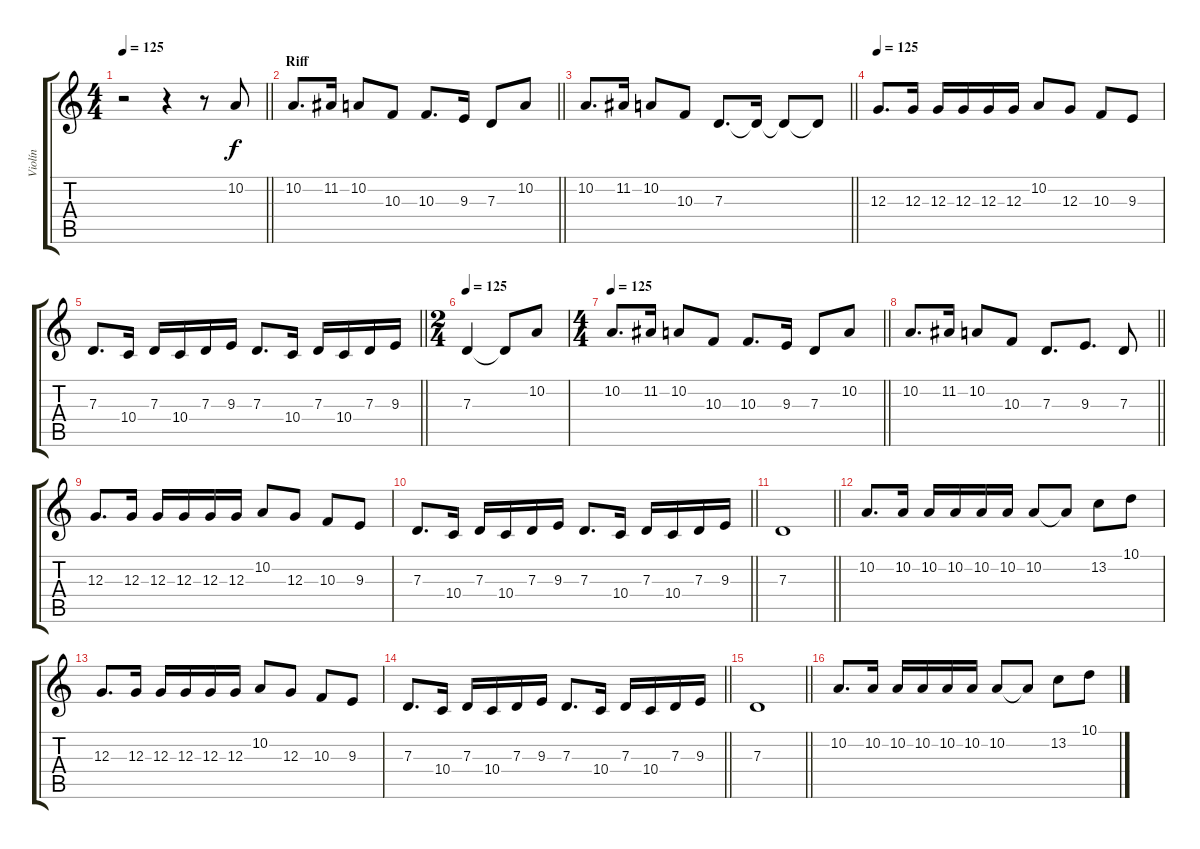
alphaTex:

\track ("Violín" "Violín") {instrument violin}
\staff {score tabs}
\tuning (E4 B3 G3 D3 A2 E2) {hide}
\ts (4 4)
\tempo 125
\clef g2
\barLineRight lightlight
\ks c
r.2{dy mp} r.4 r.8 10.2.8{dy f} |
\section ("" "Riff")
\barLineRight lightlight
10.2.8{d} 11.2.16 10.2.8 10.3.8 10.3.8{d} 9.3.16 7.3.8 10.2.8 |
\barLineRight lightlight
10.2.8{d} 11.2.16 10.2.8 10.3.8 7.3.8{d} 7.3{t}.16 7.3{t}.8 7.3{t}.8 |
\tempo 125
12.3.8{d} 12.3.16 12.3.16 12.3.16 12.3.16 12.3.16 10.2.8 12.3.8 10.3.8 9.3.8 |
\barLineRight lightlight
7.3.8{d} 10.4.16 7.3.16 10.4.16 7.3.16 9.3.16 7.3.8{d} 10.4.16 7.3.16 10.4.16 7.3.16 9.3.16 |
\ts (2 4)
\tempo 125
7.3.4 7.3{t}.8 10.2.8 |
\ts (4 4)
\tempo 125
\barLineRight lightlight
10.2.8{d} 11.2.16 10.2.8 10.3.8 10.3.8{d} 9.3.16 7.3.8 10.2.8 |
\barLineRight lightlight
10.2.8{d} 11.2.16 10.2.8 10.3.8 7.3.8{d} 9.3.8{d} 7.3.8 |
12.3.8{d} 12.3.16 12.3.16 12.3.16 12.3.16 12.3.16 10.2.8 12.3.8 10.3.8 9.3.8 |
\barLineRight lightlight
7.3.8{d} 10.4.16 7.3.16 10.4.16 7.3.16 9.3.16 7.3.8{d} 10.4.16 7.3.16 10.4.16 7.3.16 9.3.16 |
\barLineRight lightlight
7.3.1 |
10.2.8{d} 10.2.16 10.2.16 10.2.16 10.2.16 10.2.16 10.2.8 10.2{t}.8 13.2.8 10.1.8 |
12.3.8{d} 12.3.16 12.3.16 12.3.16 12.3.16 12.3.16 10.2.8 12.3.8 10.3.8 9.3.8 |
\barLineRight lightlight
7.3.8{d} 10.4.16 7.3.16 10.4.16 7.3.16 9.3.16 7.3.8{d} 10.4.16 7.3.16 10.4.16 7.3.16 9.3.16 |
\barLineRight lightlight
7.3.1 |
10.2.8{d} 10.2.16 10.2.16 10.2.16 10.2.16 10.2.16 10.2.8 10.2{t}.8 13.2.8 10.1.8
